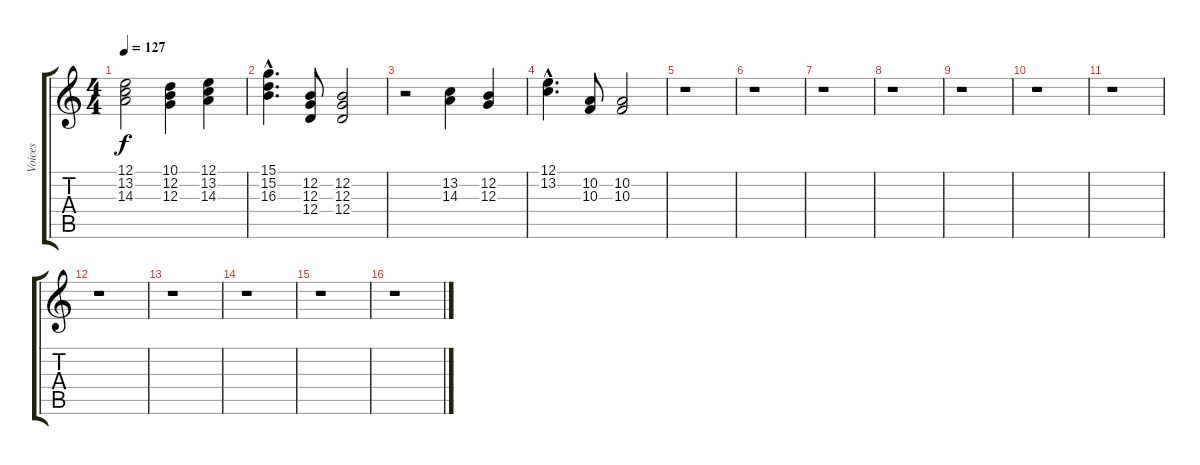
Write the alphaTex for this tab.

\track ("Voices" "Voices") {instrument lead6voice}
\staff {score tabs}
\tuning (E4 B3 G3 D3 A2 E2) {hide}
\ts (4 4)
\tempo 127
\clef g2
\ks c
(12.1{t} 13.2{t} 14.3{t}).2{dy f} (10.1 12.2 12.3).4 (12.1 13.2 14.3).4 |
(15.1{hac} 15.2{hac} 16.3{hac}).4{d} (12.2 12.3 12.4).8 (12.2 12.3 12.4).2 |
r.2 (13.2 14.3).4 (12.2 12.3).4 |
(12.1{hac} 13.2{hac}).4{d} (10.2 10.3).8 (10.2 10.3).2 |
r.1 |
r.1 |
r.1 |
r.1 |
r.1 |
r.1 |
r.1 |
r.1 |
r.1 |
r.1 |
r.1 |
r.1
